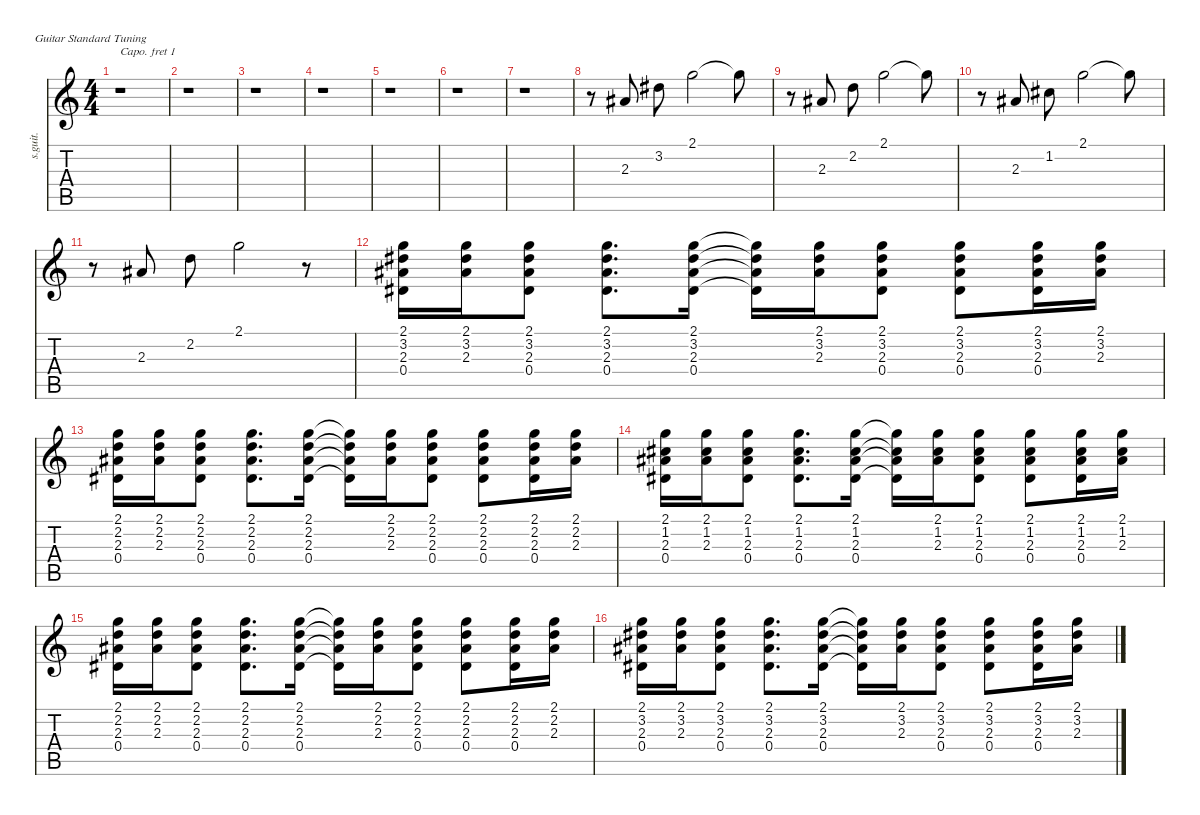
\defaultSystemsLayout 4
\hideDynamics
\bracketExtendMode nobrackets
\track ("Clean Guitar" "s.guit.") {instrument electricguitarclean}
\staff {score tabs}
\capo 1
\tuning (E4 B3 G3 D3 A2 E2)
\ts (4 4)
\tempo (100 hide)
\clef g2
\ks c
r.1{dy f} |
r.1 |
r.1 |
r.1 |
r.1 |
r.1 |
r.1 |
r.8 2.3.8 3.2.8 2.1{acc #}.2 2.1{t}.8 |
r.8 2.3.8 2.2{acc #}.8 2.1{acc #}.2 2.1{t}.8 |
r.8 2.3.8 1.2.8 2.1{acc #}.2 2.1{t}.8 |
r.8 2.3.8 2.2{acc #}.8 2.1{acc #}.2 r.8 |
(2.1{acc #} 3.2 2.3 0.4).16 (2.1{acc #} 3.2 2.3).16 (2.1{acc #} 3.2 2.3 0.4).8 (2.1{acc #} 3.2 2.3 0.4).8{d} (2.1{acc #} 3.2 2.3 0.4).16 (2.1{t} 3.2{t} 2.3{t} 0.4{t}).16 (2.1{acc #} 3.2 2.3).16 (2.1{acc #} 3.2 2.3 0.4).8 (2.1{acc #} 3.2 2.3 0.4).8 (2.1{acc #} 3.2 2.3 0.4).16 (2.1{acc #} 3.2 2.3).16 |
(2.1{acc #} 2.2{acc #} 2.3 0.4).16 (2.1{acc #} 2.2{acc #} 2.3).16 (2.1{acc #} 2.2{acc #} 2.3 0.4).8 (2.1{acc #} 2.2{acc #} 2.3 0.4).8{d} (2.1{acc #} 2.2{acc #} 2.3 0.4).16 (2.1{t} 2.2{t} 2.3{t} 0.4{t}).16 (2.1{acc #} 2.2{acc #} 2.3).16 (2.1{acc #} 2.2{acc #} 2.3 0.4).8 (2.1{acc #} 2.2{acc #} 2.3 0.4).8 (2.1{acc #} 2.2{acc #} 2.3 0.4).16 (2.1{acc #} 2.2{acc #} 2.3).16 |
(2.1{acc #} 1.2 2.3 0.4).16 (2.1{acc #} 1.2 2.3).16 (2.1{acc #} 1.2 2.3 0.4).8 (2.1{acc #} 1.2 2.3 0.4).8{d} (2.1{acc #} 1.2 2.3 0.4).16 (2.1{t} 1.2{t} 2.3{t} 0.4{t}).16 (2.1{acc #} 1.2 2.3).16 (2.1{acc #} 1.2 2.3 0.4).8 (2.1{acc #} 1.2 2.3 0.4).8 (2.1{acc #} 1.2 2.3 0.4).16 (2.1{acc #} 1.2 2.3).16 |
(2.1{acc #} 2.2{acc #} 2.3 0.4).16 (2.1{acc #} 2.2{acc #} 2.3).16 (2.1{acc #} 2.2{acc #} 2.3 0.4).8 (2.1{acc #} 2.2{acc #} 2.3 0.4).8{d} (2.1{acc #} 2.2{acc #} 2.3 0.4).16 (2.1{t} 2.2{t} 2.3{t} 0.4{t}).16 (2.1{acc #} 2.2{acc #} 2.3).16 (2.1{acc #} 2.2{acc #} 2.3 0.4).8 (2.1{acc #} 2.2{acc #} 2.3 0.4).8 (2.1{acc #} 2.2{acc #} 2.3 0.4).16 (2.1{acc #} 2.2{acc #} 2.3).16 |
(2.1{acc #} 3.2 2.3 0.4).16 (2.1{acc #} 3.2 2.3).16 (2.1{acc #} 3.2 2.3 0.4).8 (2.1{acc #} 3.2 2.3 0.4).8{d} (2.1{acc #} 3.2 2.3 0.4).16 (2.1{t} 3.2{t} 2.3{t} 0.4{t}).16 (2.1{acc #} 3.2 2.3).16 (2.1{acc #} 3.2 2.3 0.4).8 (2.1{acc #} 3.2 2.3 0.4).8 (2.1{acc #} 3.2 2.3 0.4).16 (2.1{acc #} 3.2 2.3).16
